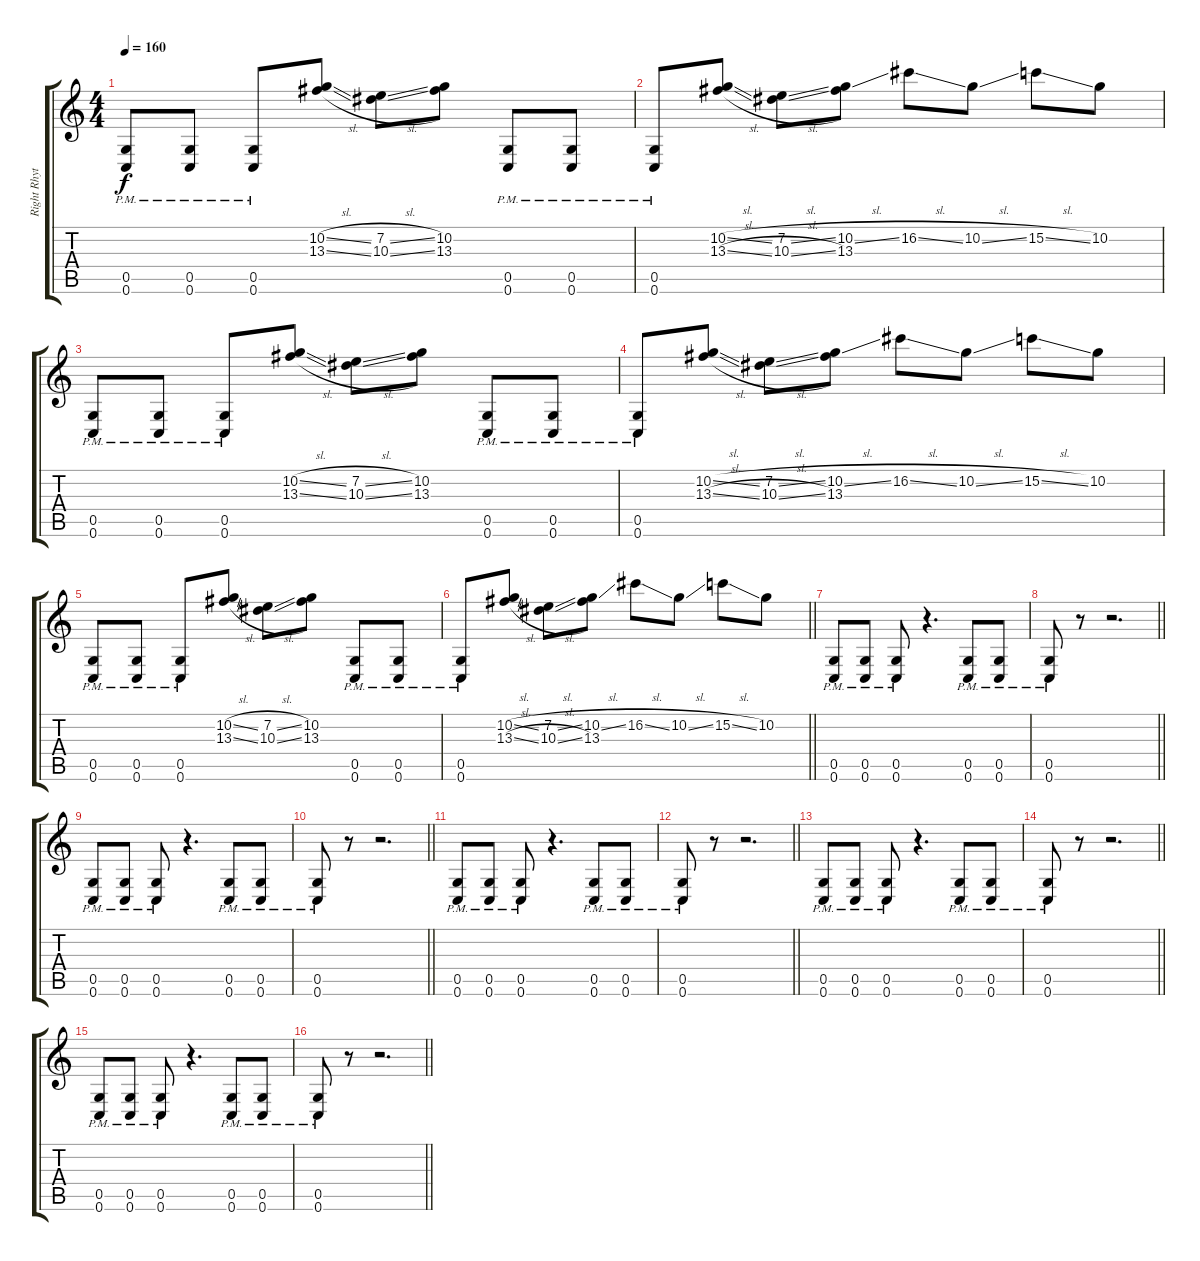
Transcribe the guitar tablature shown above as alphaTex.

\track ("Right Rhythm" "Right Rhyt") {instrument distortionguitar}
\staff {score tabs}
\tuning (D4 A3 F3 C3 G2 C2) {hide}
\ts (4 4)
\tempo 160
\clef g2
\ks c
(0.5{pm} 0.6{pm}).8{dy f} (0.5{pm} 0.6{pm}).8 (0.5{pm} 0.6{pm}).8 (10.2{sl} 13.3{sl}).8 (7.2{sl} 10.3{sl}).8 (10.2 13.3).8 (0.5{pm} 0.6{pm}).8 (0.5{pm} 0.6{pm}).8 |
(0.5{pm} 0.6{pm}).8 (10.2{sl} 13.3{sl}).8 (7.2{sl} 10.3{sl}).8 (10.2{sl} 13.3).8 16.2{sl}.8 10.2{sl}.8 15.2{sl}.8 10.2.8 |
(0.5{pm} 0.6{pm}).8 (0.5{pm} 0.6{pm}).8 (0.5{pm} 0.6{pm}).8 (10.2{sl} 13.3{sl}).8 (7.2{sl} 10.3{sl}).8 (10.2 13.3).8 (0.5{pm} 0.6{pm}).8 (0.5{pm} 0.6{pm}).8 |
(0.5{pm} 0.6{pm}).8 (10.2{sl} 13.3{sl}).8 (7.2{sl} 10.3{sl}).8 (10.2{sl} 13.3).8 16.2{sl}.8 10.2{sl}.8 15.2{sl}.8 10.2.8 |
(0.5{pm} 0.6{pm}).8 (0.5{pm} 0.6{pm}).8 (0.5{pm} 0.6{pm}).8 (10.2{sl} 13.3{sl}).8 (7.2{sl} 10.3{sl}).8 (10.2 13.3).8 (0.5{pm} 0.6{pm}).8 (0.5{pm} 0.6{pm}).8 |
\barLineRight lightlight
(0.5{pm} 0.6{pm}).8 (10.2{sl} 13.3{sl}).8 (7.2{sl} 10.3{sl}).8 (10.2{sl} 13.3).8 16.2{sl}.8 10.2{sl}.8 15.2{sl}.8 10.2.8 |
\section ("" "")
(0.5{pm} 0.6{pm}).8 (0.5{pm} 0.6{pm}).8 (0.5{pm} 0.6{pm}).8 r.4{d} (0.5{pm} 0.6{pm}).8 (0.5{pm} 0.6{pm}).8 |
\barLineRight lightlight
(0.5{pm} 0.6{pm}).8 r.8 r.2{d} |
(0.5{pm} 0.6{pm}).8 (0.5{pm} 0.6{pm}).8 (0.5{pm} 0.6{pm}).8 r.4{d} (0.5{pm} 0.6{pm}).8 (0.5{pm} 0.6{pm}).8 |
\barLineRight lightlight
(0.5{pm} 0.6{pm}).8 r.8 r.2{d} |
(0.5{pm} 0.6{pm}).8 (0.5{pm} 0.6{pm}).8 (0.5{pm} 0.6{pm}).8 r.4{d} (0.5{pm} 0.6{pm}).8 (0.5{pm} 0.6{pm}).8 |
\barLineRight lightlight
(0.5{pm} 0.6{pm}).8 r.8 r.2{d} |
(0.5{pm} 0.6{pm}).8 (0.5{pm} 0.6{pm}).8 (0.5{pm} 0.6{pm}).8 r.4{d} (0.5{pm} 0.6{pm}).8 (0.5{pm} 0.6{pm}).8 |
\barLineRight lightlight
(0.5{pm} 0.6{pm}).8 r.8 r.2{d} |
(0.5{pm} 0.6{pm}).8 (0.5{pm} 0.6{pm}).8 (0.5{pm} 0.6{pm}).8 r.4{d} (0.5{pm} 0.6{pm}).8 (0.5{pm} 0.6{pm}).8 |
\barLineRight lightlight
(0.5{pm} 0.6{pm}).8 r.8 r.2{d}
